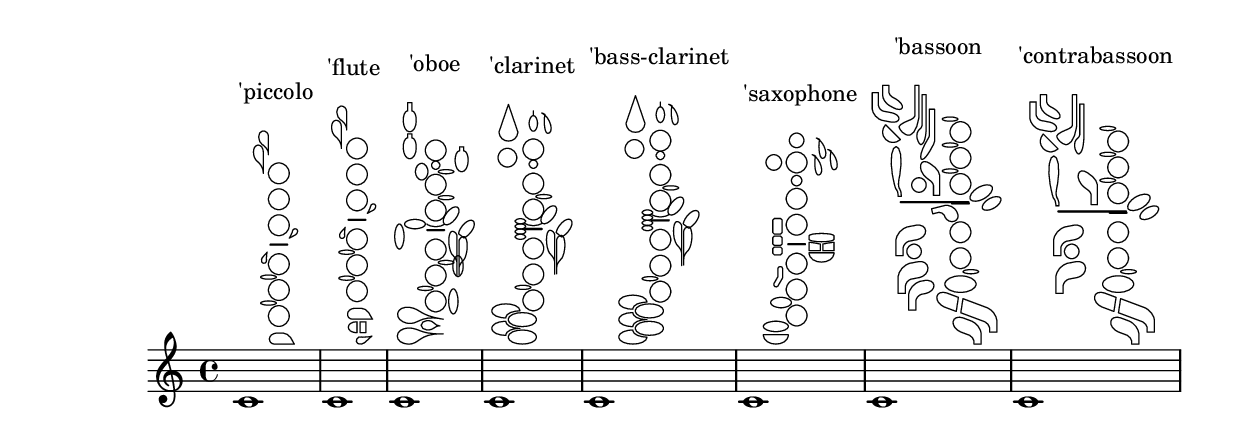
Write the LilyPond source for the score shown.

% Do not edit this file; it is automatically
% generated from Documentation/snippets/new
% This file is in the public domain.
%% Note: this file works from version 2.13.36
\version "2.13.40"

\header {
%%%    Translation of GIT committish: 298a2c322d7e4f437f3dd1a24db2839e3f35acce
  texidoces = "
El fragmento de música que aparece a continuación presenta todos los
diagramas de viento madera que se encuentran definidos en LilyPond por
el momento.

"
  doctitlees = "Listado de los diagramas para viento madera"

%%%    Translation of GIT committish: ab9e3136d78bfaf15cc6d77ed1975d252c3fe506


  texidocde="
Folgende Noten zeige alle Holzbläserdiagramme, die für LilyPond
definiert sind.

"
  doctitlede = "Liste der Holzbläserdiagramme"


%% Translation of GIT committish: 496c48f1f2e4d345ae3637b2c38ec748a55cda1d
  texidocfr = "
Voici la liste des différents instruments à vent de la section des bois
dont les doigtés sont disponibles à ce jour.
"
  doctitlefr = "Liste des diagrammes de doigtés pour bois"


  lsrtags="winds"
  texidoc="
The following music shows all of the woodwind diagrams currently
defined in LilyPond.
"
  doctitle = "Woodwind diagrams listing"

} % begin verbatim


\relative c' {
  \textLengthOn
  c1^
  \markup {
    \center-column {
      'piccolo
      " "
       \woodwind-diagram
                  #'piccolo
                  #'()
    }
  }

  c1^
  \markup {
    \center-column {
       'flute
       " "
       \woodwind-diagram
          #'flute
          #'()
    }
  }
  c1^\markup {
    \center-column {
      'oboe
      " "
      \woodwind-diagram
        #'oboe
        #'()
    }
  }

  c1^\markup {
    \center-column {
      'clarinet
      " "
      \woodwind-diagram
        #'clarinet
        #'()
    }
  }

  c1^\markup {
    \center-column {
      'bass-clarinet
      " "
      \woodwind-diagram
        #'bass-clarinet
        #'()
    }
  }

  c1^\markup {
    \center-column {
      'saxophone
      " "
      \woodwind-diagram
        #'saxophone
        #'()
    }
  }

  c1^\markup {
    \center-column {
      'bassoon
      " "
      \woodwind-diagram
        #'bassoon
        #'()
    }
  }

  c1^\markup {
    \center-column {
      'contrabassoon
      " "
      \woodwind-diagram
        #'contrabassoon
        #'()
    }
  }
}
